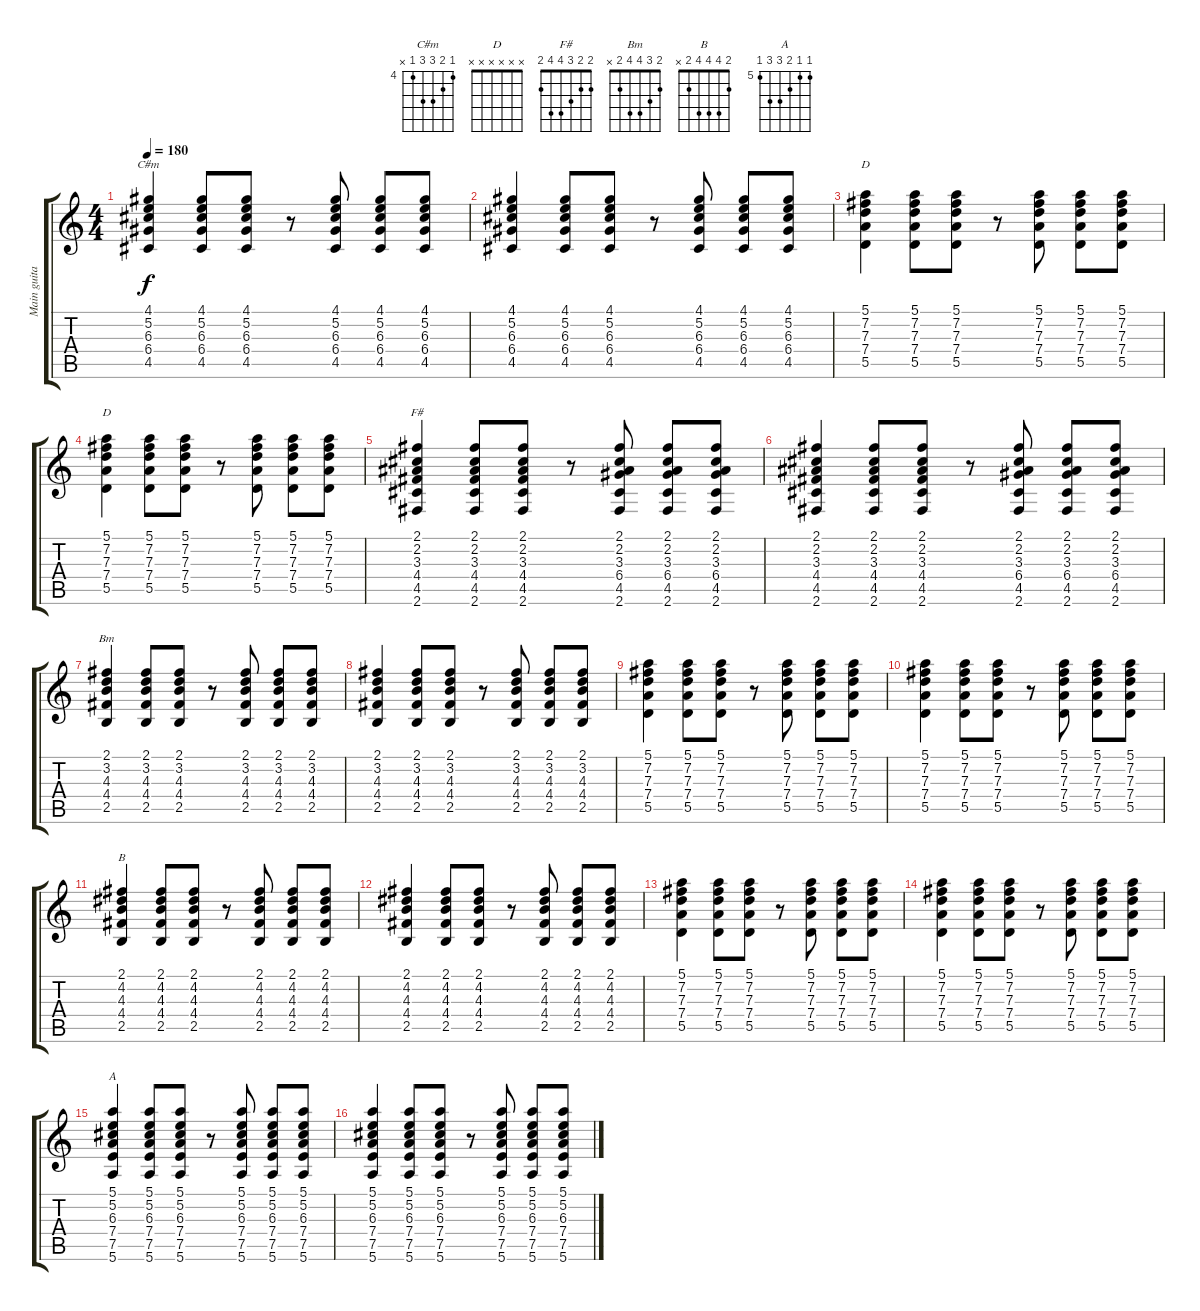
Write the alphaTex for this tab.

\track ("Main guitar" "Main guita") {instrument electricguitarclean}
\staff {score tabs}
\tuning (E4 B3 G3 D3 A2 E2) {hide}
\chord ("C#m" 4 5 6 6 4 x) {firstfret 4}
\chord ("D" 5 7 7 7 5 x) {firstfret 5}
\chord ("D" x x x x x x) {firstfret 0}
\chord ("F#" 2 2 3 4 4 2)
\chord ("Bm" 2 3 4 4 2 x)
\chord ("B" 2 4 4 4 2 x)
\chord ("A" 5 5 6 7 7 5) {firstfret 5}
\ts (4 4)
\tempo 180
\clef g2
\ks c
(4.1 5.2 6.3 6.4 4.5).4{ch "C#m" dy f} (4.1 5.2 6.3 6.4 4.5).8 (4.1 5.2 6.3 6.4 4.5).8 r.8 (4.1 5.2 6.3 6.4 4.5).8 (4.1 5.2 6.3 6.4 4.5).8 (4.1 5.2 6.3 6.4 4.5).8 |
(4.1 5.2 6.3 6.4 4.5).4 (4.1 5.2 6.3 6.4 4.5).8 (4.1 5.2 6.3 6.4 4.5).8 r.8 (4.1 5.2 6.3 6.4 4.5).8 (4.1 5.2 6.3 6.4 4.5).8 (4.1 5.2 6.3 6.4 4.5).8 |
(5.1 7.2 7.3 7.4 5.5).4{ch "D"} (5.1 7.2 7.3 7.4 5.5).8 (5.1 7.2 7.3 7.4 5.5).8 r.8 (5.1 7.2 7.3 7.4 5.5).8 (5.1 7.2 7.3 7.4 5.5).8 (5.1 7.2 7.3 7.4 5.5).8 |
(5.1 7.2 7.3 7.4 5.5).4{ch "D"} (5.1 7.2 7.3 7.4 5.5).8 (5.1 7.2 7.3 7.4 5.5).8 r.8 (5.1 7.2 7.3 7.4 5.5).8 (5.1 7.2 7.3 7.4 5.5).8 (5.1 7.2 7.3 7.4 5.5).8 |
(2.1 2.2 3.3 4.4 4.5 2.6).4{ch "F#"} (2.1 2.2 3.3 4.4 4.5 2.6).8 (2.1 2.2 3.3 4.4 4.5 2.6).8 r.8 (2.1 2.2 3.3 6.4 4.5 2.6).8 (2.1 2.2 3.3 6.4 4.5 2.6).8 (2.1 2.2 3.3 6.4 4.5 2.6).8 |
(2.1 2.2 3.3 4.4 4.5 2.6).4 (2.1 2.2 3.3 4.4 4.5 2.6).8 (2.1 2.2 3.3 4.4 4.5 2.6).8 r.8 (2.1 2.2 3.3 6.4 4.5 2.6).8 (2.1 2.2 3.3 6.4 4.5 2.6).8 (2.1 2.2 3.3 6.4 4.5 2.6).8 |
(2.1 3.2 4.3 4.4 2.5).4{ch "Bm"} (2.1 3.2 4.3 4.4 2.5).8 (2.1 3.2 4.3 4.4 2.5).8 r.8 (2.1 3.2 4.3 4.4 2.5).8 (2.1 3.2 4.3 4.4 2.5).8 (2.1 3.2 4.3 4.4 2.5).8 |
(2.1 3.2 4.3 4.4 2.5).4 (2.1 3.2 4.3 4.4 2.5).8 (2.1 3.2 4.3 4.4 2.5).8 r.8 (2.1 3.2 4.3 4.4 2.5).8 (2.1 3.2 4.3 4.4 2.5).8 (2.1 3.2 4.3 4.4 2.5).8 |
(5.1 7.2 7.3 7.4 5.5).4 (5.1 7.2 7.3 7.4 5.5).8 (5.1 7.2 7.3 7.4 5.5).8 r.8 (5.1 7.2 7.3 7.4 5.5).8 (5.1 7.2 7.3 7.4 5.5).8 (5.1 7.2 7.3 7.4 5.5).8 |
(5.1 7.2 7.3 7.4 5.5).4 (5.1 7.2 7.3 7.4 5.5).8 (5.1 7.2 7.3 7.4 5.5).8 r.8 (5.1 7.2 7.3 7.4 5.5).8 (5.1 7.2 7.3 7.4 5.5).8 (5.1 7.2 7.3 7.4 5.5).8 |
(2.1 4.2 4.3 4.4 2.5).4{ch "B"} (2.1 4.2 4.3 4.4 2.5).8 (2.1 4.2 4.3 4.4 2.5).8 r.8 (2.1 4.2 4.3 4.4 2.5).8 (2.1 4.2 4.3 4.4 2.5).8 (2.1 4.2 4.3 4.4 2.5).8 |
(2.1 4.2 4.3 4.4 2.5).4 (2.1 4.2 4.3 4.4 2.5).8 (2.1 4.2 4.3 4.4 2.5).8 r.8 (2.1 4.2 4.3 4.4 2.5).8 (2.1 4.2 4.3 4.4 2.5).8 (2.1 4.2 4.3 4.4 2.5).8 |
(5.1 7.2 7.3 7.4 5.5).4 (5.1 7.2 7.3 7.4 5.5).8 (5.1 7.2 7.3 7.4 5.5).8 r.8 (5.1 7.2 7.3 7.4 5.5).8 (5.1 7.2 7.3 7.4 5.5).8 (5.1 7.2 7.3 7.4 5.5).8 |
(5.1 7.2 7.3 7.4 5.5).4 (5.1 7.2 7.3 7.4 5.5).8 (5.1 7.2 7.3 7.4 5.5).8 r.8 (5.1 7.2 7.3 7.4 5.5).8 (5.1 7.2 7.3 7.4 5.5).8 (5.1 7.2 7.3 7.4 5.5).8 |
(5.1 5.2 6.3 7.4 7.5 5.6).4{ch "A"} (5.1 5.2 6.3 7.4 7.5 5.6).8 (5.1 5.2 6.3 7.4 7.5 5.6).8 r.8 (5.1 5.2 6.3 7.4 7.5 5.6).8 (5.1 5.2 6.3 7.4 7.5 5.6).8 (5.1 5.2 6.3 7.4 7.5 5.6).8 |
(5.1 5.2 6.3 7.4 7.5 5.6).4 (5.1 5.2 6.3 7.4 7.5 5.6).8 (5.1 5.2 6.3 7.4 7.5 5.6).8 r.8 (5.1 5.2 6.3 7.4 7.5 5.6).8 (5.1 5.2 6.3 7.4 7.5 5.6).8 (5.1 5.2 6.3 7.4 7.5 5.6).8
